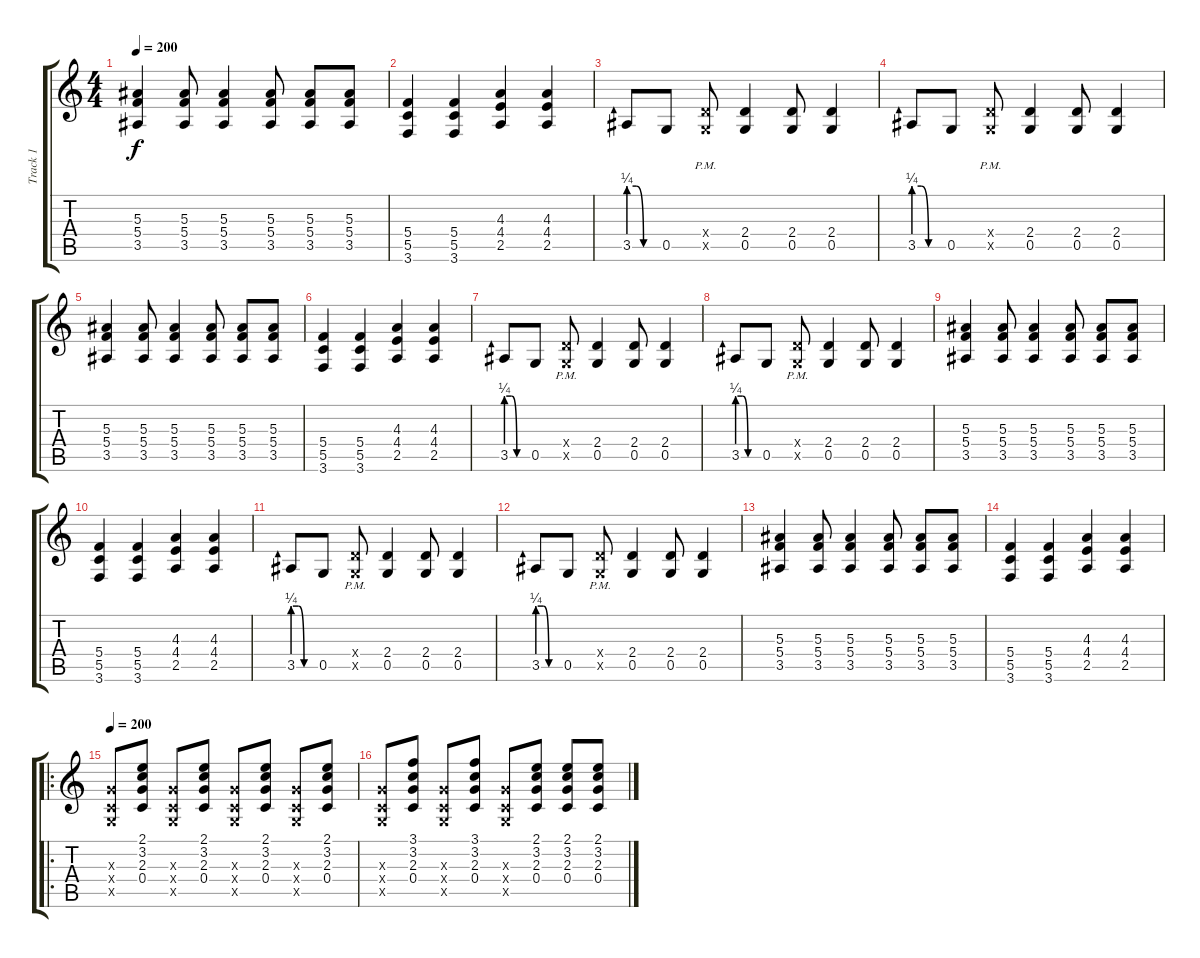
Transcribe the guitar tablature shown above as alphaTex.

\track ("Track 1" "Track 1") {instrument overdrivenguitar}
\staff {score tabs}
\tuning (D4 A3 F3 C3 G2 D2) {hide}
\ts (4 4)
\tempo 200
\clef g2
\ks c
(5.3 5.4 3.5).4{dy f} (5.3 5.4 3.5).8 (5.3 5.4 3.5).4 (5.3 5.4 3.5).8 (5.3 5.4 3.5).8 (5.3 5.4 3.5).8 |
(5.4 5.5 3.6).4 (5.4 5.5 3.6).4 (4.3 4.4 2.5).4 (4.3 4.4 2.5).4 |
3.5{be (custom 0 1 15 1 30 0 60 0)}.8 0.5.8 (2.4{pm x} 0.5{pm x}).8 (2.4 0.5).4 (2.4 0.5).8 (2.4 0.5).4 |
3.5{be (custom 0 1 15 1 30 0 60 0)}.8 0.5.8 (2.4{pm x} 0.5{pm x}).8 (2.4 0.5).4 (2.4 0.5).8 (2.4 0.5).4 |
(5.3 5.4 3.5).4 (5.3 5.4 3.5).8 (5.3 5.4 3.5).4 (5.3 5.4 3.5).8 (5.3 5.4 3.5).8 (5.3 5.4 3.5).8 |
(5.4 5.5 3.6).4 (5.4 5.5 3.6).4 (4.3 4.4 2.5).4 (4.3 4.4 2.5).4 |
3.5{be (custom 0 1 15 1 30 0 60 0)}.8 0.5.8 (2.4{pm x} 0.5{pm x}).8 (2.4 0.5).4 (2.4 0.5).8 (2.4 0.5).4 |
3.5{be (custom 0 1 15 1 30 0 60 0)}.8 0.5.8 (2.4{pm x} 0.5{pm x}).8 (2.4 0.5).4 (2.4 0.5).8 (2.4 0.5).4 |
(5.3 5.4 3.5).4 (5.3 5.4 3.5).8 (5.3 5.4 3.5).4 (5.3 5.4 3.5).8 (5.3 5.4 3.5).8 (5.3 5.4 3.5).8 |
(5.4 5.5 3.6).4 (5.4 5.5 3.6).4 (4.3 4.4 2.5).4 (4.3 4.4 2.5).4 |
3.5{be (custom 0 1 15 1 30 0 60 0)}.8 0.5.8 (2.4{pm x} 0.5{pm x}).8 (2.4 0.5).4 (2.4 0.5).8 (2.4 0.5).4 |
3.5{be (custom 0 1 15 1 30 0 60 0)}.8 0.5.8 (2.4{pm x} 0.5{pm x}).8 (2.4 0.5).4 (2.4 0.5).8 (2.4 0.5).4 |
(5.3 5.4 3.5).4 (5.3 5.4 3.5).8 (5.3 5.4 3.5).4 (5.3 5.4 3.5).8 (5.3 5.4 3.5).8 (5.3 5.4 3.5).8 |
(5.4 5.5 3.6).4 (5.4 5.5 3.6).4 (4.3 4.4 2.5).4 (4.3 4.4 2.5).4 |
\ro
\tempo 200
(2.3{x} 0.4{x} 0.5{x}).8 (2.1 3.2 2.3 0.4).8 (2.3{x} 0.4{x} 0.5{x}).8 (2.1 3.2 2.3 0.4).8 (2.3{x} 0.4{x} 0.5{x}).8 (2.1 3.2 2.3 0.4).8 (2.3{x} 0.4{x} 0.5{x}).8 (2.1 3.2 2.3 0.4).8 |
(2.3{x} 0.4{x} 0.5{x}).8 (3.1 3.2 2.3 0.4).8 (2.3{x} 0.4{x} 0.5{x}).8 (3.1 3.2 2.3 0.4).8 (2.3{x} 0.4{x} 0.5{x}).8 (2.1 3.2 2.3 0.4).8 (2.1 3.2 2.3 0.4).8 (2.1 3.2 2.3 0.4).8
